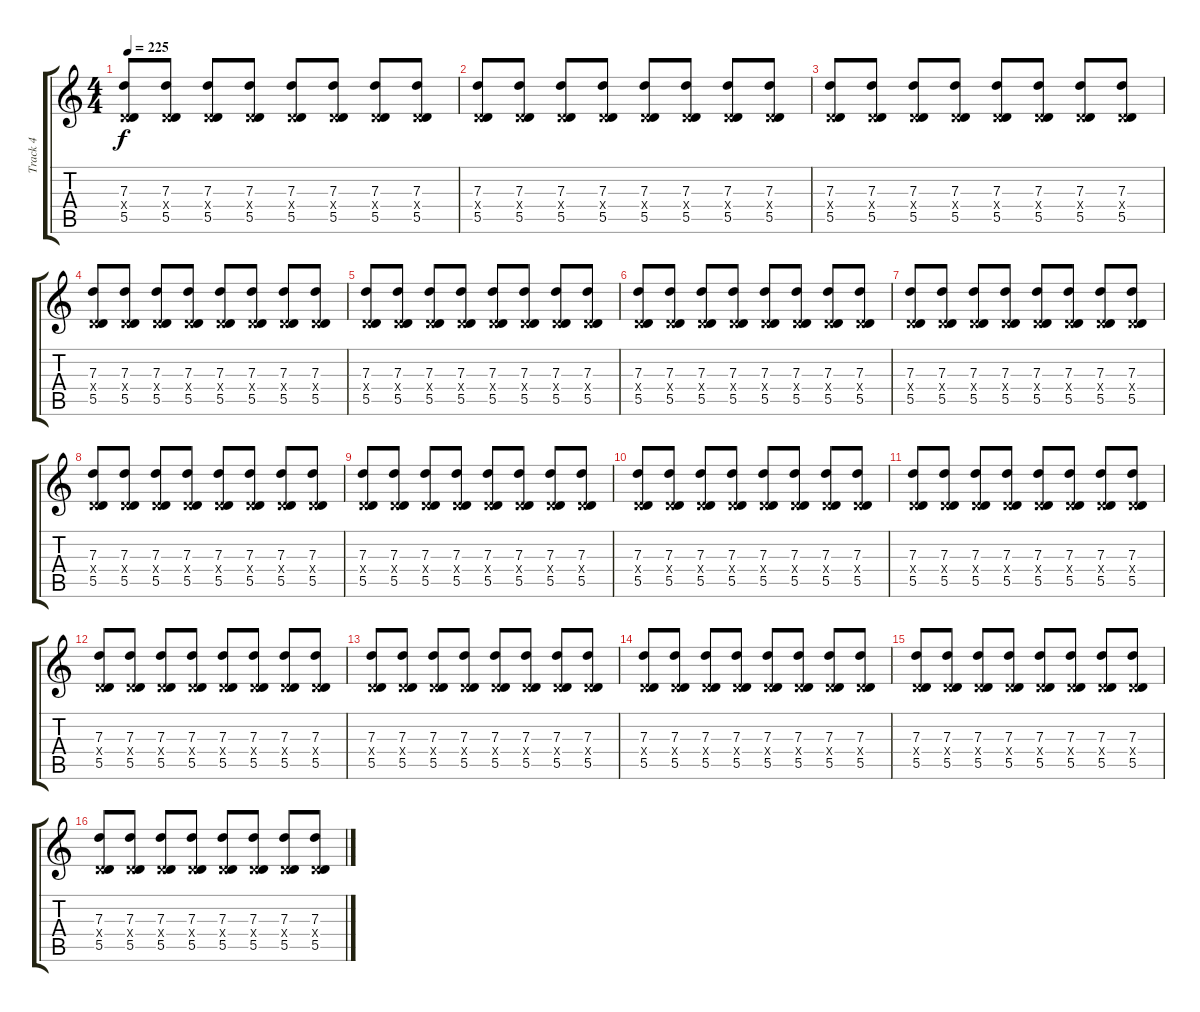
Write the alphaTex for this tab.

\track ("Track 4" "Track 4") {instrument distortionguitar}
\staff {score tabs}
\tuning (E4 B3 G3 D3 A2 E2) {hide}
\ts (4 4)
\tempo 225
\clef g2
\ks c
(7.3 0.4{x} 5.5).8{dy f volume 7 instrument overdrivenguitar} (7.3 0.4{x} 5.5).8 (7.3 0.4{x} 5.5).8 (7.3 0.4{x} 5.5).8 (7.3 0.4{x} 5.5).8 (7.3 0.4{x} 5.5).8 (7.3 0.4{x} 5.5).8 (7.3 0.4{x} 5.5).8 |
(7.3 0.4{x} 5.5).8 (7.3 0.4{x} 5.5).8 (7.3 0.4{x} 5.5).8 (7.3 0.4{x} 5.5).8 (7.3 0.4{x} 5.5).8 (7.3 0.4{x} 5.5).8 (7.3 0.4{x} 5.5).8 (7.3 0.4{x} 5.5).8 |
(7.3 0.4{x} 5.5).8 (7.3 0.4{x} 5.5).8 (7.3 0.4{x} 5.5).8 (7.3 0.4{x} 5.5).8 (7.3 0.4{x} 5.5).8 (7.3 0.4{x} 5.5).8 (7.3 0.4{x} 5.5).8 (7.3 0.4{x} 5.5).8 |
(7.3 0.4{x} 5.5).8 (7.3 0.4{x} 5.5).8 (7.3 0.4{x} 5.5).8 (7.3 0.4{x} 5.5).8 (7.3 0.4{x} 5.5).8 (7.3 0.4{x} 5.5).8 (7.3 0.4{x} 5.5).8 (7.3 0.4{x} 5.5).8 |
(7.3 0.4{x} 5.5).8 (7.3 0.4{x} 5.5).8 (7.3 0.4{x} 5.5).8 (7.3 0.4{x} 5.5).8 (7.3 0.4{x} 5.5).8 (7.3 0.4{x} 5.5).8 (7.3 0.4{x} 5.5).8 (7.3 0.4{x} 5.5).8 |
(7.3 0.4{x} 5.5).8 (7.3 0.4{x} 5.5).8 (7.3 0.4{x} 5.5).8 (7.3 0.4{x} 5.5).8 (7.3 0.4{x} 5.5).8 (7.3 0.4{x} 5.5).8 (7.3 0.4{x} 5.5).8 (7.3 0.4{x} 5.5).8 |
(7.3 0.4{x} 5.5).8 (7.3 0.4{x} 5.5).8 (7.3 0.4{x} 5.5).8 (7.3 0.4{x} 5.5).8 (7.3 0.4{x} 5.5).8 (7.3 0.4{x} 5.5).8 (7.3 0.4{x} 5.5).8 (7.3 0.4{x} 5.5).8 |
(7.3 0.4{x} 5.5).8 (7.3 0.4{x} 5.5).8 (7.3 0.4{x} 5.5).8 (7.3 0.4{x} 5.5).8 (7.3 0.4{x} 5.5).8 (7.3 0.4{x} 5.5).8 (7.3 0.4{x} 5.5).8 (7.3 0.4{x} 5.5).8 |
(7.3 0.4{x} 5.5).8 (7.3 0.4{x} 5.5).8 (7.3 0.4{x} 5.5).8 (7.3 0.4{x} 5.5).8 (7.3 0.4{x} 5.5).8 (7.3 0.4{x} 5.5).8 (7.3 0.4{x} 5.5).8 (7.3 0.4{x} 5.5).8 |
(7.3 0.4{x} 5.5).8 (7.3 0.4{x} 5.5).8 (7.3 0.4{x} 5.5).8 (7.3 0.4{x} 5.5).8 (7.3 0.4{x} 5.5).8 (7.3 0.4{x} 5.5).8 (7.3 0.4{x} 5.5).8 (7.3 0.4{x} 5.5).8 |
(7.3 0.4{x} 5.5).8 (7.3 0.4{x} 5.5).8 (7.3 0.4{x} 5.5).8 (7.3 0.4{x} 5.5).8 (7.3 0.4{x} 5.5).8 (7.3 0.4{x} 5.5).8 (7.3 0.4{x} 5.5).8 (7.3 0.4{x} 5.5).8 |
(7.3 0.4{x} 5.5).8 (7.3 0.4{x} 5.5).8 (7.3 0.4{x} 5.5).8 (7.3 0.4{x} 5.5).8 (7.3 0.4{x} 5.5).8 (7.3 0.4{x} 5.5).8 (7.3 0.4{x} 5.5).8 (7.3 0.4{x} 5.5).8 |
(7.3 0.4{x} 5.5).8 (7.3 0.4{x} 5.5).8 (7.3 0.4{x} 5.5).8 (7.3 0.4{x} 5.5).8 (7.3 0.4{x} 5.5).8 (7.3 0.4{x} 5.5).8 (7.3 0.4{x} 5.5).8 (7.3 0.4{x} 5.5).8 |
(7.3 0.4{x} 5.5).8 (7.3 0.4{x} 5.5).8 (7.3 0.4{x} 5.5).8 (7.3 0.4{x} 5.5).8 (7.3 0.4{x} 5.5).8 (7.3 0.4{x} 5.5).8 (7.3 0.4{x} 5.5).8 (7.3 0.4{x} 5.5).8 |
(7.3 0.4{x} 5.5).8 (7.3 0.4{x} 5.5).8 (7.3 0.4{x} 5.5).8 (7.3 0.4{x} 5.5).8 (7.3 0.4{x} 5.5).8 (7.3 0.4{x} 5.5).8 (7.3 0.4{x} 5.5).8 (7.3 0.4{x} 5.5).8 |
(7.3 0.4{x} 5.5).8 (7.3 0.4{x} 5.5).8 (7.3 0.4{x} 5.5).8 (7.3 0.4{x} 5.5).8 (7.3 0.4{x} 5.5).8 (7.3 0.4{x} 5.5).8 (7.3 0.4{x} 5.5).8 (7.3 0.4{x} 5.5).8
